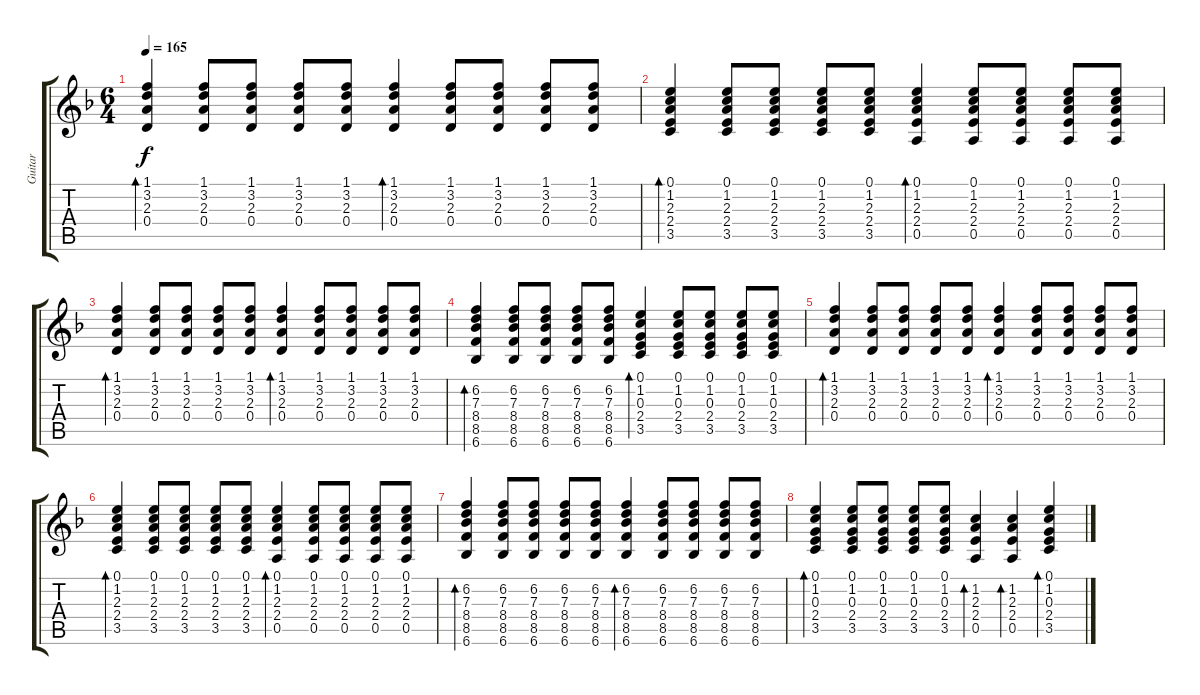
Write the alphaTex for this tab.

\track ("Guitar" "Guitar") {instrument acousticguitarsteel}
\staff {score tabs}
\tuning (E4 B3 G3 D3 A2 E2) {hide}
\ts (6 4)
\tempo 165
\clef g2
\ks dminor
(1.1 3.2 2.3 0.4).4{bd 60 dy f} (1.1 3.2 2.3 0.4).8 (1.1 3.2 2.3 0.4).8 (1.1 3.2 2.3 0.4).8 (1.1 3.2 2.3 0.4).8 (1.1 3.2 2.3 0.4).4{bd 60} (1.1 3.2 2.3 0.4).8 (1.1 3.2 2.3 0.4).8 (1.1 3.2 2.3 0.4).8 (1.1 3.2 2.3 0.4).8 |
(0.1 1.2 2.3 2.4 3.5).4{bd 60 volume 7} (0.1 1.2 2.3 2.4 3.5).8 (0.1 1.2 2.3 2.4 3.5).8 (0.1 1.2 2.3 2.4 3.5).8 (0.1 1.2 2.3 2.4 3.5).8 (0.1 1.2 2.3 2.4 0.5).4{bd 60} (0.1 1.2 2.3 2.4 0.5).8 (0.1 1.2 2.3 2.4 0.5).8 (0.1 1.2 2.3 2.4 0.5).8 (0.1 1.2 2.3 2.4 0.5).8 |
(1.1 3.2 2.3 0.4).4{bd 60} (1.1 3.2 2.3 0.4).8 (1.1 3.2 2.3 0.4).8 (1.1 3.2 2.3 0.4).8 (1.1 3.2 2.3 0.4).8 (1.1 3.2 2.3 0.4).4{bd 60} (1.1 3.2 2.3 0.4).8 (1.1 3.2 2.3 0.4).8 (1.1 3.2 2.3 0.4).8 (1.1 3.2 2.3 0.4).8 |
(6.2 7.3 8.4 8.5 6.6).4{bd 60} (6.2 7.3 8.4 8.5 6.6).8 (6.2 7.3 8.4 8.5 6.6).8 (6.2 7.3 8.4 8.5 6.6).8 (6.2 7.3 8.4 8.5 6.6).8 (0.1 1.2 0.3 2.4 3.5).4{bd 60} (0.1 1.2 0.3 2.4 3.5).8 (0.1 1.2 0.3 2.4 3.5).8 (0.1 1.2 0.3 2.4 3.5).8 (0.1 1.2 0.3 2.4 3.5).8 |
(1.1 3.2 2.3 0.4).4{bd 60 volume 3} (1.1 3.2 2.3 0.4).8 (1.1 3.2 2.3 0.4).8 (1.1 3.2 2.3 0.4).8 (1.1 3.2 2.3 0.4).8 (1.1 3.2 2.3 0.4).4{bd 60} (1.1 3.2 2.3 0.4).8 (1.1 3.2 2.3 0.4).8 (1.1 3.2 2.3 0.4).8 (1.1 3.2 2.3 0.4).8 |
(0.1 1.2 2.3 2.4 3.5).4{bd 60} (0.1 1.2 2.3 2.4 3.5).8 (0.1 1.2 2.3 2.4 3.5).8 (0.1 1.2 2.3 2.4 3.5).8 (0.1 1.2 2.3 2.4 3.5).8 (0.1 1.2 2.3 2.4 0.5).4{bd 60} (0.1 1.2 2.3 2.4 0.5).8 (0.1 1.2 2.3 2.4 0.5).8 (0.1 1.2 2.3 2.4 0.5).8 (0.1 1.2 2.3 2.4 0.5).8 |
(6.2 7.3 8.4 8.5 6.6).4{bd 60} (6.2 7.3 8.4 8.5 6.6).8 (6.2 7.3 8.4 8.5 6.6).8 (6.2 7.3 8.4 8.5 6.6).8 (6.2 7.3 8.4 8.5 6.6).8 (6.2 7.3 8.4 8.5 6.6).4{bd 60} (6.2 7.3 8.4 8.5 6.6).8 (6.2 7.3 8.4 8.5 6.6).8{volume 0} (6.2 7.3 8.4 8.5 6.6).8 (6.2 7.3 8.4 8.5 6.6).8 |
(0.1 1.2 0.3 2.4 3.5).4{bd 60} (0.1 1.2 0.3 2.4 3.5).8 (0.1 1.2 0.3 2.4 3.5).8 (0.1 1.2 0.3 2.4 3.5).8 (0.1 1.2 0.3 2.4 3.5).8 (1.2 2.3 2.4 0.5).4{bd 60} (1.2 2.3 2.4 0.5).4{bd 60} (0.1 1.2 0.3 2.4 3.5).4{bd 60}
